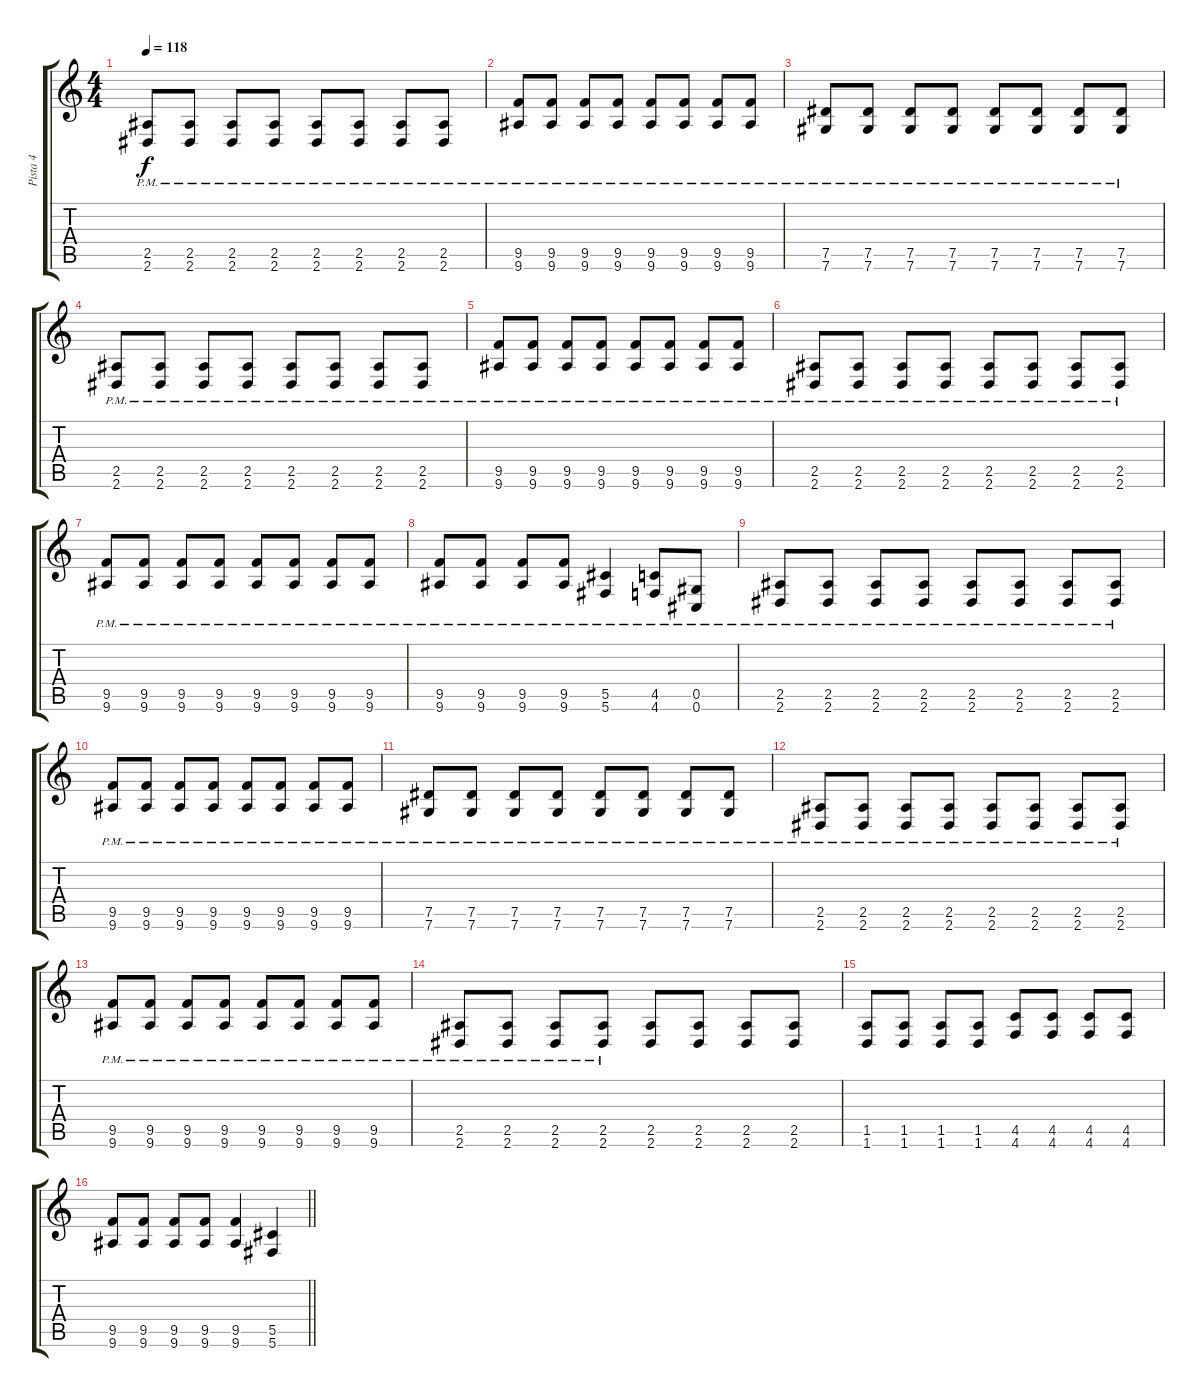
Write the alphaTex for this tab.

\track ("Pista 4" "Pista 4") {instrument distortionguitar}
\staff {score tabs}
\tuning (Eb4 Bb3 Gb3 Db3 Ab2 Db2) {hide}
\ts (4 4)
\tempo 118
\clef g2
\ks c
(2.5{pm} 2.6{pm}).8{dy f} (2.5{pm} 2.6{pm}).8 (2.5{pm} 2.6{pm}).8 (2.5{pm} 2.6{pm}).8 (2.5{pm} 2.6{pm}).8 (2.5{pm} 2.6{pm}).8 (2.5{pm} 2.6{pm}).8 (2.5{pm} 2.6{pm}).8 |
(9.5{pm} 9.6{pm}).8 (9.5{pm} 9.6{pm}).8 (9.5{pm} 9.6{pm}).8 (9.5{pm} 9.6{pm}).8 (9.5{pm} 9.6{pm}).8 (9.5{pm} 9.6{pm}).8 (9.5{pm} 9.6{pm}).8 (9.5{pm} 9.6{pm}).8 |
(7.5{pm} 7.6{pm}).8 (7.5{pm} 7.6{pm}).8 (7.5{pm} 7.6{pm}).8 (7.5{pm} 7.6{pm}).8 (7.5{pm} 7.6{pm}).8 (7.5{pm} 7.6{pm}).8 (7.5{pm} 7.6{pm}).8 (7.5{pm} 7.6{pm}).8 |
(2.5{pm} 2.6{pm}).8 (2.5{pm} 2.6{pm}).8 (2.5{pm} 2.6{pm}).8 (2.5{pm} 2.6{pm}).8 (2.5{pm} 2.6{pm}).8 (2.5{pm} 2.6{pm}).8 (2.5{pm} 2.6{pm}).8 (2.5{pm} 2.6{pm}).8 |
(9.5{pm} 9.6{pm}).8 (9.5{pm} 9.6{pm}).8 (9.5{pm} 9.6{pm}).8 (9.5{pm} 9.6{pm}).8 (9.5{pm} 9.6{pm}).8 (9.5{pm} 9.6{pm}).8 (9.5{pm} 9.6{pm}).8 (9.5{pm} 9.6{pm}).8 |
(2.5{pm} 2.6{pm}).8 (2.5{pm} 2.6{pm}).8 (2.5{pm} 2.6{pm}).8 (2.5{pm} 2.6{pm}).8 (2.5{pm} 2.6{pm}).8 (2.5{pm} 2.6{pm}).8 (2.5{pm} 2.6{pm}).8 (2.5{pm} 2.6{pm}).8 |
(9.5{pm} 9.6{pm}).8 (9.5{pm} 9.6{pm}).8 (9.5{pm} 9.6{pm}).8 (9.5{pm} 9.6{pm}).8 (9.5{pm} 9.6{pm}).8 (9.5{pm} 9.6{pm}).8 (9.5{pm} 9.6{pm}).8 (9.5{pm} 9.6{pm}).8 |
(9.5{pm} 9.6{pm}).8 (9.5{pm} 9.6{pm}).8 (9.5{pm} 9.6{pm}).8 (9.5{pm} 9.6{pm}).8 (5.5{pm} 5.6{pm}).4 (4.5{pm} 4.6{pm}).8 (0.5{pm} 0.6{pm}).8 |
(2.5{pm} 2.6{pm}).8 (2.5{pm} 2.6{pm}).8 (2.5{pm} 2.6{pm}).8 (2.5{pm} 2.6{pm}).8 (2.5{pm} 2.6{pm}).8 (2.5{pm} 2.6{pm}).8 (2.5{pm} 2.6{pm}).8 (2.5{pm} 2.6{pm}).8 |
(9.5{pm} 9.6{pm}).8 (9.5{pm} 9.6{pm}).8 (9.5{pm} 9.6{pm}).8 (9.5{pm} 9.6{pm}).8 (9.5{pm} 9.6{pm}).8 (9.5{pm} 9.6{pm}).8 (9.5{pm} 9.6{pm}).8 (9.5{pm} 9.6{pm}).8 |
(7.5{pm} 7.6{pm}).8 (7.5{pm} 7.6{pm}).8 (7.5{pm} 7.6{pm}).8 (7.5{pm} 7.6{pm}).8 (7.5{pm} 7.6{pm}).8 (7.5{pm} 7.6{pm}).8 (7.5{pm} 7.6{pm}).8 (7.5{pm} 7.6{pm}).8 |
(2.5{pm} 2.6{pm}).8 (2.5{pm} 2.6{pm}).8 (2.5{pm} 2.6{pm}).8 (2.5{pm} 2.6{pm}).8 (2.5{pm} 2.6{pm}).8 (2.5{pm} 2.6{pm}).8 (2.5{pm} 2.6{pm}).8 (2.5{pm} 2.6{pm}).8 |
(9.5{pm} 9.6{pm}).8 (9.5{pm} 9.6{pm}).8 (9.5{pm} 9.6{pm}).8 (9.5{pm} 9.6{pm}).8 (9.5{pm} 9.6{pm}).8 (9.5{pm} 9.6{pm}).8 (9.5{pm} 9.6{pm}).8 (9.5{pm} 9.6{pm}).8 |
(2.5{pm} 2.6{pm}).8 (2.5{pm} 2.6{pm}).8 (2.5{pm} 2.6{pm}).8 (2.5{pm} 2.6{pm}).8 (2.5 2.6).8 (2.5 2.6).8 (2.5 2.6).8 (2.5 2.6).8 |
(1.5 1.6).8 (1.5 1.6).8 (1.5 1.6).8 (1.5 1.6).8 (4.5 4.6).8 (4.5 4.6).8 (4.5 4.6).8 (4.5 4.6).8 |
\barLineRight lightlight
(9.5 9.6).8 (9.5 9.6).8 (9.5 9.6).8 (9.5 9.6).8 (9.5 9.6).4 (5.5 5.6).4
